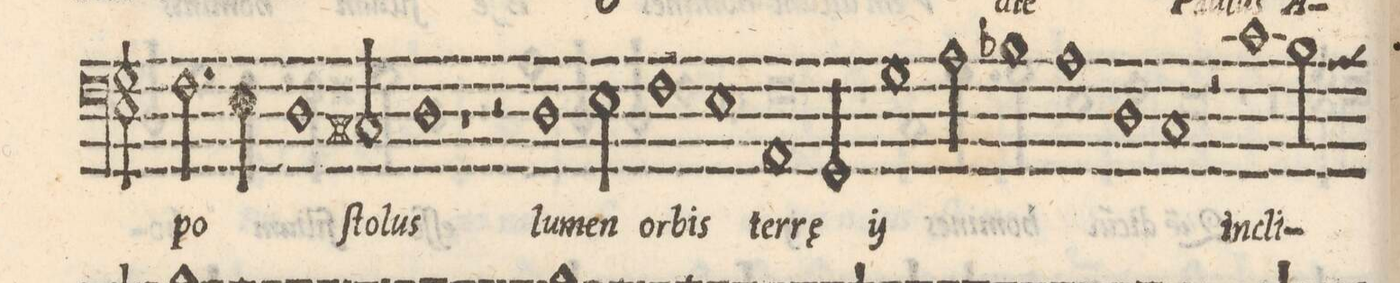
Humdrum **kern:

**kern	**text
*I"BASSVS	*
*clefF4	*
*k[]	*
*met(C|)	*
*M2/1	*
2.F\	-po-
4E\	.
1D\	.
=12-	=12-
2C#X/	-ſto-
1D	-lus
=13-	=13-
1r	.
2r	.
1D\	lu-
=14-	=14-
2E\	-men
1F	or-
=15-	=15-
1E	-bis
1AA	ter-
=16-	=16-
2GG/	-rae
*	*ij
1G	lu-
2A\	-men
=17-	=17-
1B-X	or-
1A	-bis
=18-	=18-
1D	ter-
1Cny	-rae
*	*Xij
=19-	=19-
2r	.
1c	in-
2Bny\	-cli-
*custos:A	*
=20-	=20-
*-	*-
